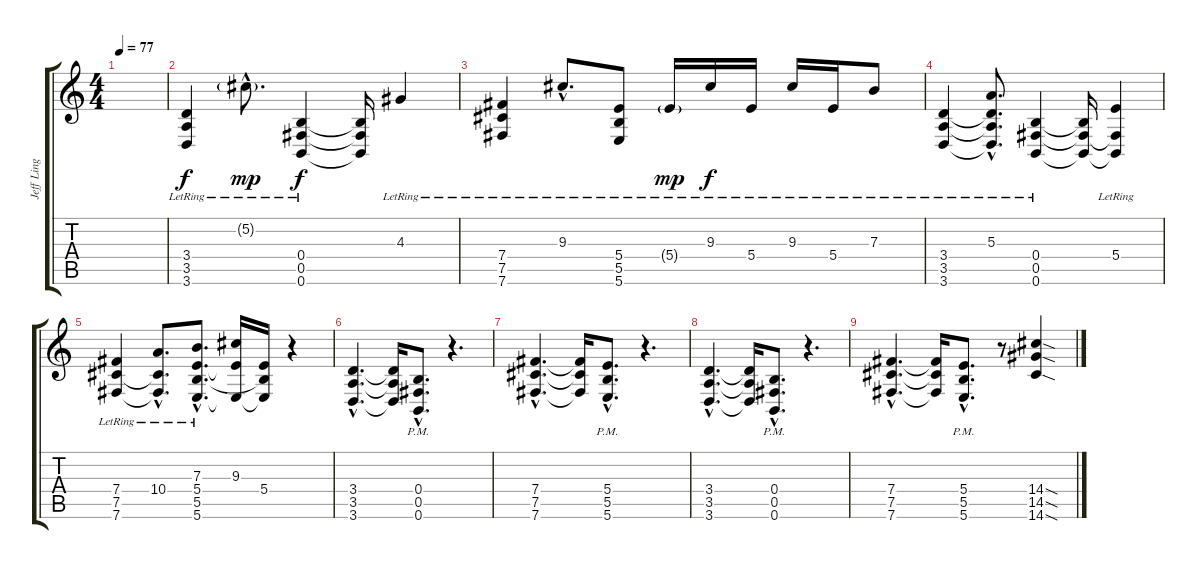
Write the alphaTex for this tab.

\track ("Jeff Ling" "Jeff Ling") {instrument distortionguitar}
\staff {score tabs}
\tuning (Db4 Ab3 E3 B2 Gb2 B1) {hide}
\ts (4 4)
\tempo 77
\clef g2
\ks c
|
(3.4{lr} 3.5{lr} 3.6{lr}).4{instrument electricguitarclean} 5.2{g hac lr}.8{d dy mp} (0.4{lr} 0.5{lr} 0.6{lr}).4{dy f} (0.4{t} 0.5{t} 0.6{t}).16 4.3{lr}.4 |
(7.4{lr} 7.5{lr} 7.6{lr}).4 9.3{hac lr}.8{d} (5.4{lr} 5.5{lr} 5.6{lr}).8 5.4{g lr}.16{dy mp} 9.3{lr}.16{dy f} 5.4{lr}.16 9.3{lr}.16 5.4{lr}.16 7.3{lr}.8 |
(3.4{lr} 3.5{lr} 3.6{lr}).4 (5.3{hac lr} 3.4{hac t} 3.5{hac t} 3.6{hac t}).8{d} (0.4{lr} 0.5{lr} 0.6{lr}).4 (0.4{t} 0.5{t} 0.6{t}).16 (5.4{lr} 0.5{t} 0.6{t}).4 |
(7.4{lr} 7.5{lr} 7.6{lr}).4 (10.4{hac lr} 7.5{hac t} 7.6{hac t}).8{d} (7.3{hac lr} 5.4{hac lr} 5.5{hac lr} 5.6{hac lr}).8{d} (9.3 5.4{t} 5.6{t}).16 (5.4 5.5{t} 5.6{t}).16 r.4{instrument distortionguitar} |
(3.4{hac} 3.5{hac} 3.6{hac}).4{d} (3.4{t} 3.5{t} 3.6{t}).16 (0.4{hac pm} 0.5{hac pm} 0.6{hac pm}).8{d} r.4{d} |
(7.4{hac} 7.5{hac} 7.6{hac}).4{d} (7.4{t} 7.5{t} 7.6{t}).16 (5.4{hac pm} 5.5{hac pm} 5.6{hac pm}).8{d} r.4{d} |
(3.4{hac} 3.5{hac} 3.6{hac}).4{d} (3.4{t} 3.5{t} 3.6{t}).16 (0.4{hac pm} 0.5{hac pm} 0.6{hac pm}).8{d} r.4{d} |
(7.4{hac} 7.5{hac} 7.6{hac}).4{d} (7.4{t} 7.5{t} 7.6{t}).16 (5.4{hac pm} 5.5{hac pm} 5.6{hac pm}).8{d} r.8 (14.4{sod} 14.5{sod} 14.6{sod}).4
